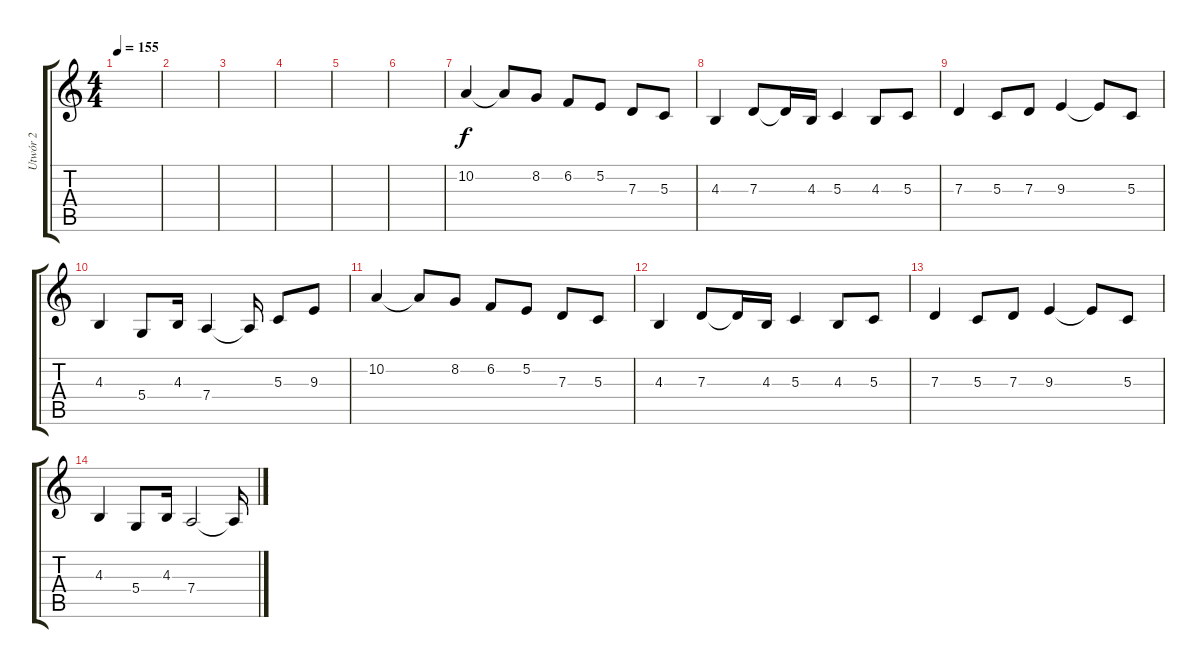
\track ("Utwór 2" "Utwór 2") {instrument lead1square}
\staff {score tabs}
\tuning (E4 B3 G3 D3 A2 E2) {hide}
\ts (4 4)
\tempo 155
\clef g2
\ks c
|
|
|
|
|
|
10.2.4 10.2{t}.8 8.2.8 6.2.8 5.2.8 7.3.8 5.3.8 |
4.3.4 7.3.8 7.3{t}.16 4.3.16 5.3.4 4.3.8 5.3.8 |
7.3.4 5.3.8 7.3.8 9.3.4 9.3{t}.8 5.3.8 |
4.3.4 5.4.8 4.3.16 7.4.4 7.4{t}.16 5.3.8 9.3.8 |
10.2.4 10.2{t}.8 8.2.8 6.2.8 5.2.8 7.3.8 5.3.8 |
4.3.4 7.3.8 7.3{t}.16 4.3.16 5.3.4 4.3.8 5.3.8 |
7.3.4 5.3.8 7.3.8 9.3.4 9.3{t}.8 5.3.8 |
4.3.4 5.4.8 4.3.16 7.4.2 7.4{t}.16
